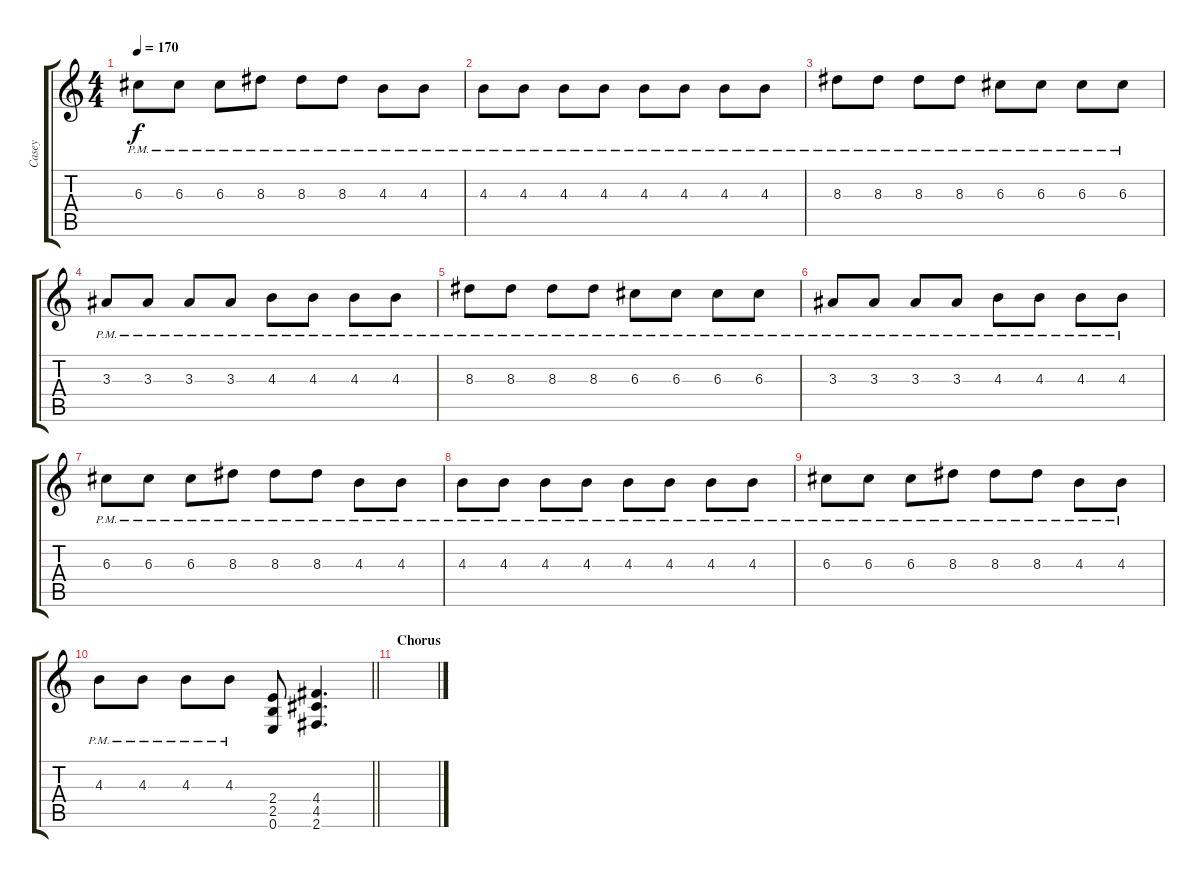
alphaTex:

\track ("Casey" "Casey") {instrument acousticguitarsteel}
\staff {score tabs}
\tuning (E4 B3 G3 D3 A2 E2) {hide}
\ts (4 4)
\tempo 170
\clef g2
\ks c
6.3{pm}.8{dy f} 6.3{pm}.8 6.3{pm}.8 8.3{pm}.8 8.3{pm}.8 8.3{pm}.8 4.3{pm}.8 4.3{pm}.8 |
4.3{pm}.8 4.3{pm}.8 4.3{pm}.8 4.3{pm}.8 4.3{pm}.8 4.3{pm}.8 4.3{pm}.8 4.3{pm}.8 |
8.3{pm}.8 8.3{pm}.8 8.3{pm}.8 8.3{pm}.8 6.3{pm}.8 6.3{pm}.8 6.3{pm}.8 6.3{pm}.8 |
3.3{pm}.8 3.3{pm}.8 3.3{pm}.8 3.3{pm}.8 4.3{pm}.8 4.3{pm}.8 4.3{pm}.8 4.3{pm}.8 |
8.3{pm}.8 8.3{pm}.8 8.3{pm}.8 8.3{pm}.8 6.3{pm}.8 6.3{pm}.8 6.3{pm}.8 6.3{pm}.8 |
3.3{pm}.8 3.3{pm}.8 3.3{pm}.8 3.3{pm}.8 4.3{pm}.8 4.3{pm}.8 4.3{pm}.8 4.3{pm}.8 |
6.3{pm}.8 6.3{pm}.8 6.3{pm}.8 8.3{pm}.8 8.3{pm}.8 8.3{pm}.8 4.3{pm}.8 4.3{pm}.8 |
4.3{pm}.8 4.3{pm}.8 4.3{pm}.8 4.3{pm}.8 4.3{pm}.8 4.3{pm}.8 4.3{pm}.8 4.3{pm}.8 |
6.3{pm}.8 6.3{pm}.8 6.3{pm}.8 8.3{pm}.8 8.3{pm}.8 8.3{pm}.8 4.3{pm}.8 4.3{pm}.8 |
\barLineRight lightlight
4.3{pm}.8 4.3{pm}.8 4.3{pm}.8 4.3{pm}.8 (2.4 2.5 0.6).8 (4.4 4.5 2.6).4{d} |
\section ("" "Chorus")
